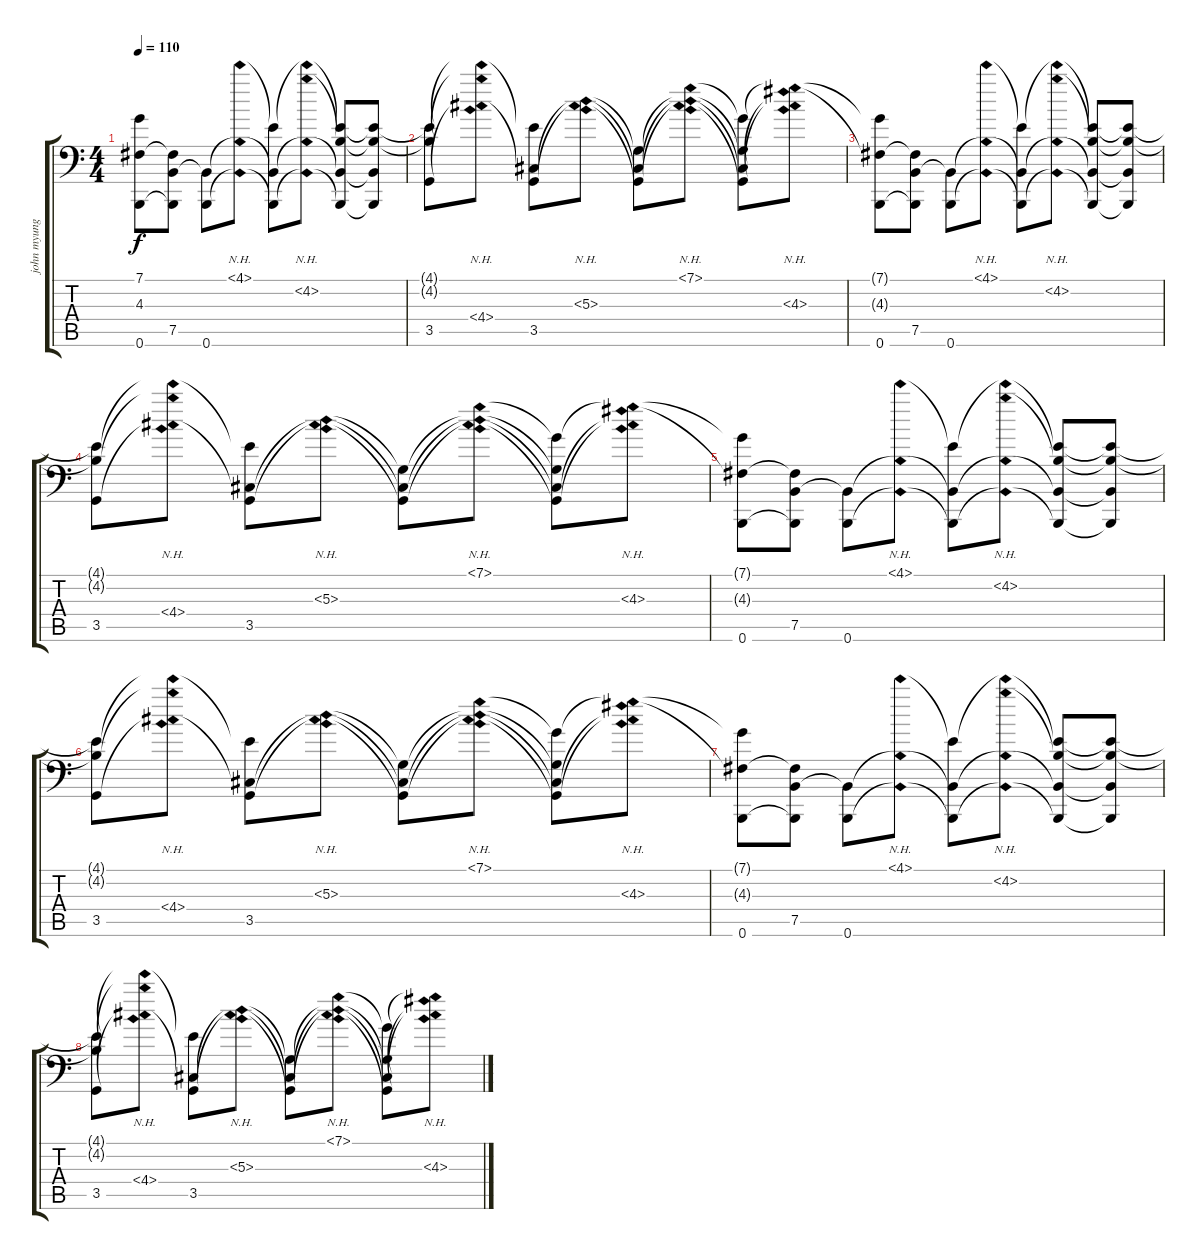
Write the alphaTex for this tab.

\track ("john myung" "john myung") {instrument electricbassfinger}
\staff {score tabs}
\tuning (C3 G2 D2 A1 E1 B0) {hide}
\ts (4 4)
\tempo 110
\clef f4
\ks c
(7.1{t} 4.3{t} 0.6).8{dy f} (4.3{t} 7.5 0.6{t}).8 (7.5{t} 0.6).8 (4.1{nh} 7.5{nh t} 0.6{nh t}).8 (4.1{t} 7.5{t} 0.6{t}).8 (4.1{nh t} 4.2{nh} 7.5{nh t} 0.6{nh t}).8 (4.1{t} 4.2{t} 7.5{t} 0.6{t}).8 (4.1{t} 4.2{t} 7.5{t} 0.6{t}).8 |
(4.1{t} 4.2{t} 3.5).8 (4.1{nh t} 4.2{nh t} 4.4{nh} 3.5{nh t}).8 (4.1{t} 4.4{t} 3.5).8 (5.3{nh} 4.4{nh t} 3.5{nh t}).8 (5.3{t} 4.4{t} 3.5{t}).8 (7.1{nh} 5.3{nh t} 4.4{nh t} 3.5{nh t}).8 (7.1{t} 5.3{t} 4.4{t} 3.5{t}).8 (7.1{nh t} 4.3{nh} 4.4{nh t} 3.5{nh t}).8 |
(7.1{t} 4.3{t} 0.6).8 (4.3{t} 7.5 0.6{t}).8 (7.5{t} 0.6).8 (4.1{nh} 7.5{nh t} 0.6{nh t}).8 (4.1{t} 7.5{t} 0.6{t}).8 (4.1{nh t} 4.2{nh} 7.5{nh t} 0.6{nh t}).8 (4.1{t} 4.2{t} 7.5{t} 0.6{t}).8 (4.1{t} 4.2{t} 7.5{t} 0.6{t}).8 |
(4.1{t} 4.2{t} 3.5).8 (4.1{nh t} 4.2{nh t} 4.4{nh} 3.5{nh t}).8 (4.1{t} 4.4{t} 3.5).8 (5.3{nh} 4.4{nh t} 3.5{nh t}).8 (5.3{t} 4.4{t} 3.5{t}).8 (7.1{nh} 5.3{nh t} 4.4{nh t} 3.5{nh t}).8 (7.1{t} 5.3{t} 4.4{t} 3.5{t}).8 (7.1{nh t} 4.3{nh} 4.4{nh t} 3.5{nh t}).8 |
(7.1{t} 4.3{t} 0.6).8 (4.3{t} 7.5 0.6{t}).8 (7.5{t} 0.6).8 (4.1{nh} 7.5{nh t} 0.6{nh t}).8 (4.1{t} 7.5{t} 0.6{t}).8 (4.1{nh t} 4.2{nh} 7.5{nh t} 0.6{nh t}).8 (4.1{t} 4.2{t} 7.5{t} 0.6{t}).8 (4.1{t} 4.2{t} 7.5{t} 0.6{t}).8 |
(4.1{t} 4.2{t} 3.5).8 (4.1{nh t} 4.2{nh t} 4.4{nh} 3.5{nh t}).8 (4.1{t} 4.4{t} 3.5).8 (5.3{nh} 4.4{nh t} 3.5{nh t}).8 (5.3{t} 4.4{t} 3.5{t}).8 (7.1{nh} 5.3{nh t} 4.4{nh t} 3.5{nh t}).8 (7.1{t} 5.3{t} 4.4{t} 3.5{t}).8 (7.1{nh t} 4.3{nh} 4.4{nh t} 3.5{nh t}).8 |
(7.1{t} 4.3{t} 0.6).8 (4.3{t} 7.5 0.6{t}).8 (7.5{t} 0.6).8 (4.1{nh} 7.5{nh t} 0.6{nh t}).8 (4.1{t} 7.5{t} 0.6{t}).8 (4.1{nh t} 4.2{nh} 7.5{nh t} 0.6{nh t}).8 (4.1{t} 4.2{t} 7.5{t} 0.6{t}).8 (4.1{t} 4.2{t} 7.5{t} 0.6{t}).8 |
(4.1{t} 4.2{t} 3.5).8 (4.1{nh t} 4.2{nh t} 4.4{nh} 3.5{nh t}).8 (4.1{t} 4.4{t} 3.5).8 (5.3{nh} 4.4{nh t} 3.5{nh t}).8 (5.3{t} 4.4{t} 3.5{t}).8 (7.1{nh} 5.3{nh t} 4.4{nh t} 3.5{nh t}).8 (7.1{t} 5.3{t} 4.4{t} 3.5{t}).8 (7.1{nh t} 4.3{nh} 4.4{nh t} 3.5{nh t}).8
